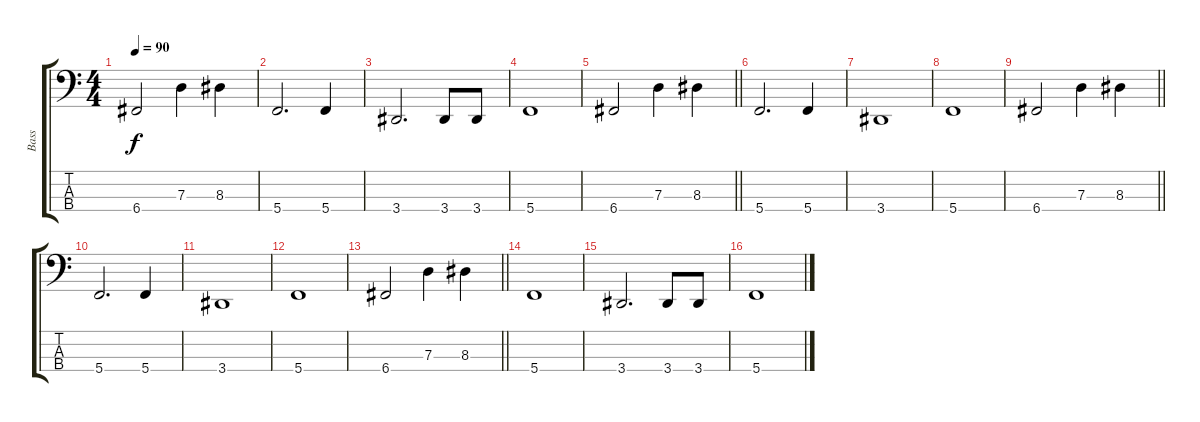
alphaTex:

\track ("Bass" "Bass") {instrument electricbassfinger}
\staff {score tabs}
\tuning (F2 C2 G1 C1) {hide}
\ts (4 4)
\tempo 90
\clef f4
\ks c
6.4.2{dy f} 7.3.4 8.3.4 |
5.4.2{d} 5.4.4 |
3.4.2{d} 3.4.8 3.4.8 |
5.4.1 |
\barLineRight lightlight
6.4.2 7.3.4 8.3.4 |
5.4.2{d} 5.4.4 |
3.4.1 |
5.4.1 |
\barLineRight lightlight
6.4.2 7.3.4 8.3.4 |
5.4.2{d} 5.4.4 |
3.4.1 |
5.4.1 |
\barLineRight lightlight
6.4.2 7.3.4 8.3.4 |
5.4.1 |
3.4.2{d} 3.4.8 3.4.8 |
5.4.1
